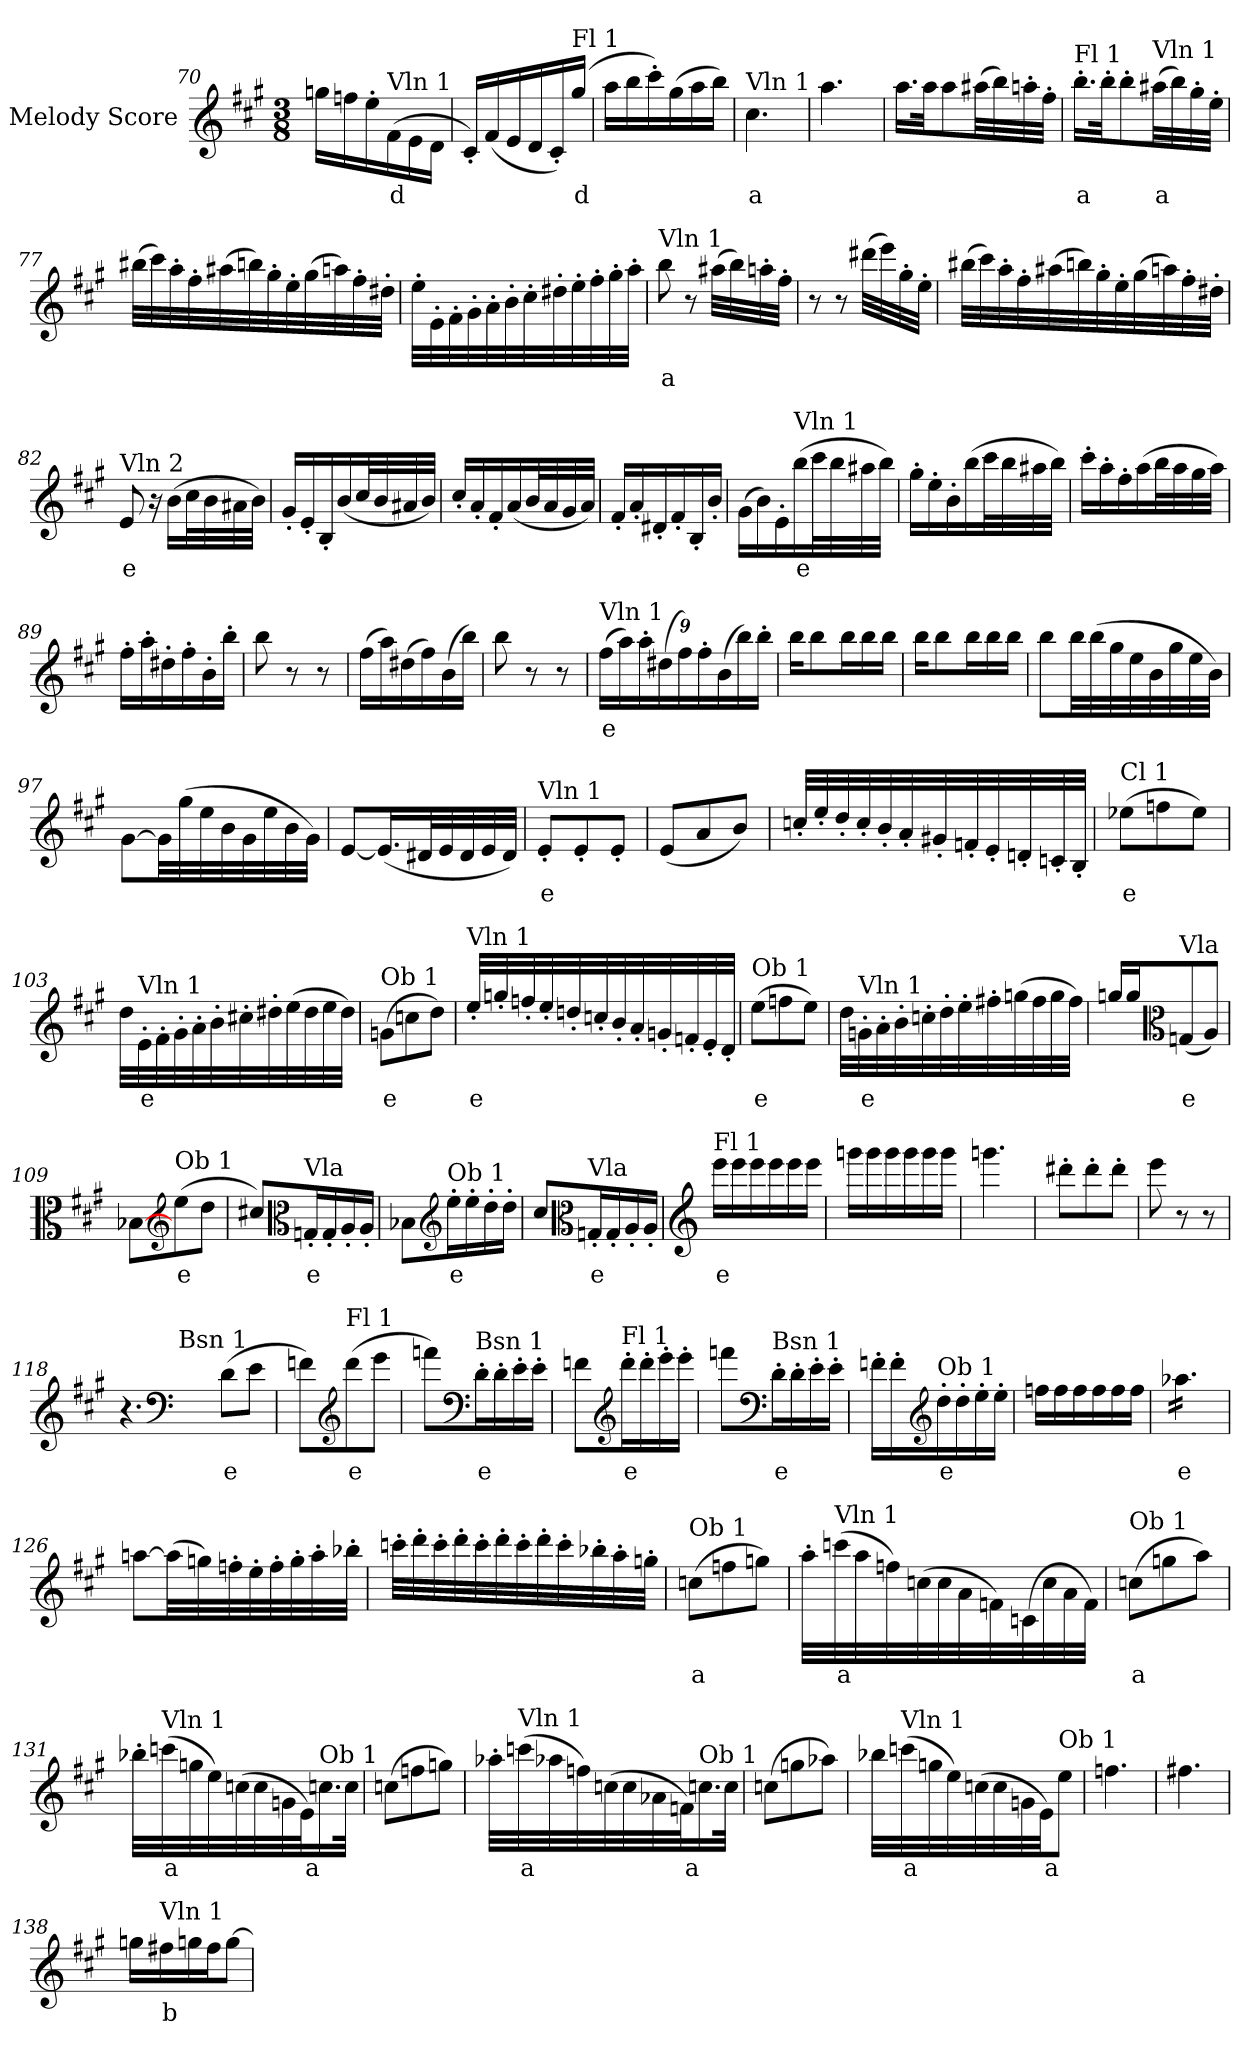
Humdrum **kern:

**kern	**text
*part1	*part1
*staff1	*staff1
*I"Melody Score	*
*k[f#c#g#]	*
*M3/8	*
=70	=70
16gg\LL	.
16ff\	.
16ee'\	.
!LO:TX:a:t=Vln 1	!
!	!LO:LY:b:color=#FF0000
(16f#\	d
16e\	.
16d\JJ	.
=71	=71
16c#'/LL)	.
(16f#/	.
16e/	.
16d/	.
16c#'/)	.
!LO:TX:a:t=Fl 1	!
!	!LO:LY:b:color=#FF0000
(16gg#/JJ	d
=72	=72
16aa\LL	.
16bb\	.
16ccc#'\)	.
(16gg#\	.
16aa\	.
16bb\JJ)	.
=73	=73
!LO:TX:a:t=Vln 1	!
!	!LO:LY:b:color=#FF0000
4.cc#\	a
=74	=74
4.aa\	.
=75	=75
16.aa\LL	.
32aa\Jk	.
8aa\	.
(32aa#X\LL	.
32bb\)	.
32aan'\	.
32ff#'\JJJ	.
=76	=76
!LO:TX:a:t=Fl 1	!
!	!LO:LY:b:color=#FF0000
16.bb'\LL	a
32bb'\Jk	.
8bb'\	.
!LO:TX:a:t=Vln 1	!
!	!LO:LY:b:color=#FF0000
(32aa#X\LL	a
32bb\)	.
32gg#'\	.
32ee'\JJJ	.
=77	=77
(32bb#X\LLL	.
32ccc#\)	.
32aa'\	.
32ff#'\	.
(32aa#X\	.
32bbn\)	.
32gg#'\	.
32ee'\	.
(32gg#\	.
32aan\)	.
32ff#'\	.
32dd#X'\JJJ	.
=78	=78
32ee'\LLL	.
32e'\	.
32f#'\	.
32g#'\	.
32a'\	.
32b'\	.
32cc#'\	.
32dd#X'\	.
32ee'\	.
32ff#'\	.
32gg#'\	.
32aa'\JJJ	.
=79	=79
!LO:TX:a:t=Vln 1	!
!	!LO:LY:b:color=#FF0000
8bb\	a
8r	.
(32aa#X\LLL	.
32bb\)	.
32aan'\	.
32ff#'\JJJ	.
=80	=80
8r	.
8r	.
(32ddd#X\LLL	.
32eee\)	.
32gg#'\	.
32ee'\JJJ	.
=81	=81
(32bb#X\LLL	.
32ccc#\)	.
32aa'\	.
32ff#'\	.
(32aa#X\	.
32bbn\)	.
32gg#'\	.
32ee'\	.
(32gg#\	.
32aan\)	.
32ff#'\	.
32dd#X'\JJJ	.
=82	=82
!LO:TX:a:t=Vln 2	!
!	!LO:LY:b:color=#FF0000
8e/	e
16r	.
(16b\LL	.
32cc#\L	.
32b\	.
32a#X\	.
32b\JJJ)	.
=83	=83
16g#'/LL	.
16e'/	.
16B'/	.
(16b/	.
32cc#/L	.
32b/	.
32a#X/	.
32b/JJJ)	.
=84	=84
16cc#'/LL	.
16a'/	.
16f#'/	.
(16a/	.
32b/L	.
32a/	.
32g#/	.
32a/JJJ)	.
=85	=85
16f#'/LL	.
16a'/	.
16d#X'/	.
16f#'/	.
16B'/	.
16b'/JJ	.
=86	=86
(16g#\LL	.
16b\)	.
16e'\	.
!LO:TX:a:t=Vln 1	!
!	!LO:LY:b:color=#FF0000
(16bb\	e
32ccc#\L	.
32bb\	.
32aa#X\	.
32bb\JJJ)	.
=87	=87
16gg#'\LL	.
16ee'\	.
16b'\	.
(16bb\	.
32ccc#\L	.
32bb\	.
32aa#X\	.
32bb\JJJ)	.
=88	=88
16ccc#'\LL	.
16aa'\	.
16ff#'\	.
(16aa\	.
32bb\L	.
32aa\	.
32gg#\	.
32aa\JJJ)	.
=89	=89
16ff#'\LL	.
16aa'\	.
16dd#X'\	.
16ff#'\	.
16b'\	.
16bb'\JJ	.
=90	=90
8bb\	.
8r	.
8r	.
=91	=91
(16ff#\LL	.
16aa\)	.
(16dd#X\	.
16ff#\)	.
(16b\	.
16bb\JJ)	.
=92	=92
8bb\	.
8r	.
8r	.
=93	=93
*Xbrackettup	*
!LO:TX:a:t=Vln 1	!
!	!LO:LY:b:color=#FF0000
(24ff#\LL	e
24aa\)	.
24aa'\	.
(24dd#X\	.
24ff#\)	.
24ff#'\	.
(24b\	.
24bb\)	.
24bb'\JJ	.
=94	=94
16bb\KL	.
8bb\	.
16bb\L	.
16bb\	.
16bb\JJ	.
=95	=95
16bb\KL	.
8bb\	.
16bb\L	.
16bb\	.
16bb\JJ	.
=96	=96
8bb\L	.
32bb\LL	.
(32bb\	.
32gg#\	.
32ee\	.
32b\	.
32gg#\	.
32ee\	.
32b\JJJ)	.
=97	=97
[8g#\L	.
32g#\LL]	.
(32gg#\	.
32ee\	.
32b\	.
32g#\	.
32ee\	.
32b\	.
32g#\JJJ)	.
=98	=98
[8e/L	.
(16.e/L]	.
32d#X/L	.
32e/	.
32d#/	.
32e/	.
32d#/JJJ)	.
=99	=99
!LO:TX:a:t=Vln 1	!
!	!LO:LY:b:color=#FF0000
8e'/L	e
8e'/	.
8e'/J	.
=100	=100
(8e/L	.
8a/	.
8b/J)	.
=101	=101
32ccn'/LLL	.
32ee'/	.
32dd'/	.
32cc'/	.
32b'/	.
32a'/	.
32g#X'/	.
32fn'/	.
32e'/	.
32dn'/	.
32cn'/	.
32B'/JJJ	.
=102	=102
!LO:TX:a:t=Cl 1	!
!	!LO:LY:b:color=#FF0000
(8ee-X\L	e
8ff\	.
8ee-\J)	.
=103	=103
32dd\LLL	.
!LO:TX:a:t=Vln 1	!
!	!LO:LY:b:color=#FF0000
32e'\	e
32f#'\	.
32g#'\	.
32a'\	.
32b'\	.
32cc#X'\	.
32dd#X'\	.
(32ee\	.
32dd#\	.
32ee\	.
32dd#\JJJ)	.
=104	=104
!LO:TX:a:t=Ob 1	!
!	!LO:LY:b:color=#FF0000
(8gn\L	e
8ccn\	.
8dd\J)	.
=105	=105
!LO:TX:a:t=Vln 1	!
!	!LO:LY:b:color=#FF0000
32ee'/LLL	e
32ggn'/	.
32ffn'/	.
32ee'/	.
32ddn'/	.
32ccn'/	.
32b'/	.
32a'/	.
32gn'/	.
32fn'/	.
32e'/	.
32d'/JJJ	.
=106	=106
!LO:TX:a:t=Ob 1	!
!	!LO:LY:b:color=#FF0000
(8ee\L	e
8ffn\	.
8ee\J)	.
=107	=107
32dd\LLL	.
!LO:TX:a:t=Vln 1	!
!	!LO:LY:b:color=#FF0000
32gn'\	e
32a'\	.
32b'\	.
32ccn'\	.
32dd'\	.
32ee'\	.
32ff#X'\	.
(32ggn\	.
32ff#\	.
32gg\	.
32ff#\JJJ)	.
=108	=108
16ggn/LL	.
16gg/J	.
*clefC3	*
!LO:TX:a:t=Vla	!
!	!LO:LY:b:color=#FF0000
(8Gn/	e
8A/J)	.
=109	=109
[8B-X\L	.
*clefG2	*
!LO:TX:a:t=Ob 1	!
!	!LO:LY:b:color=#FF0000
(8ee\	e
8dd\J	.
=110	=110
8cc#X/L)	.
*clefC3	*
!LO:TX:a:t=Vla	!
!	!LO:LY:b:color=#FF0000
16Gn'/L	e
16G'/	.
16A'/	.
16A'/JJ	.
=111	=111
8B-X\L	.
*clefG2	*
!LO:TX:a:t=Ob 1	!
!	!LO:LY:b:color=#FF0000
16ee'\L	e
16ee'\	.
16dd'\	.
16dd'\JJ	.
=112	=112
8cc#/L	.
*clefC3	*
!LO:TX:a:t=Vla	!
!	!LO:LY:b:color=#FF0000
16Gn'/L	e
16G'/	.
16A'/	.
16A'/JJ	.
=113	=113
*clefG2	*
!LO:TX:a:t=Fl 1	!
!	!LO:LY:b:color=#FF0000
16eee\LL	e
16eee\	.
16eee\	.
16eee\	.
16eee\	.
16eee\JJ	.
=114	=114
16gggn\LL	.
16ggg\	.
16ggg\	.
16ggg\	.
16ggg\	.
16ggg\JJ	.
=115	=115
4.gggn\	.
=116	=116
8ddd#X'\L	.
8ddd#'\	.
8ddd#'\J	.
=117	=117
8eee\	.
8r	.
8r	.
=118	=118
*^	*
4.r	8ryy	.
*clefF4	*	*
!	!LO:TX:a:t=Bsn 1	!
.	2ryy	.
!	!	!LO:LY:b:color=#FF0000
(8d\L	.	e
8e\J	.	.
*v	*v	*
=119	=119
8fn\L)	.
*clefG2	*
!LO:TX:a:t=Fl 1	!
!	!LO:LY:b:color=#FF0000
(8ddd\	e
8eee\J	.
=120	=120
8fffn\L)	.
*clefF4	*
!LO:TX:a:t=Bsn 1	!
!	!LO:LY:b:color=#FF0000
16d'\L	e
16d'\	.
16e'\	.
16e'\JJ	.
=121	=121
8fn\L	.
*clefG2	*
!LO:TX:a:t=Fl 1	!
!	!LO:LY:b:color=#FF0000
16ddd'\L	e
16ddd'\	.
16eee'\	.
16eee'\JJ	.
=122	=122
8fffn\L	.
*clefF4	*
!LO:TX:a:t=Bsn 1	!
!	!LO:LY:b:color=#FF0000
16d'\L	e
16d'\	.
16e'\	.
16e'\JJ	.
=123	=123
16fn'\LL	.
16f'\	.
*clefG2	*
!LO:TX:a:t=Ob 1	!
!	!LO:LY:b:color=#FF0000
16dd'\	e
16dd'\	.
16ee'\	.
16ee'\JJ	.
=124	=124
16ffn\LL	.
16ff\	.
16ff\	.
16ff\	.
16ff\	.
16ff\JJ	.
=125	=125
!LO:TX:a:t=Vln 1	!
!	!LO:LY:b:color=#FF0000
*tremolo	*
16aa-X\LL	e
16aa-X\	.
16aa-X\	.
16aa-X\	.
16aa-X\	.
16aa-X\JJ	.
*Xtremolo	*
=126	=126
[8aan\L	.
(32aa\LL]	.
32ggn\)	.
32ffn'\	.
32ee'\	.
32ff'\	.
32gg'\	.
32aa'\	.
32bb-X'\JJJ	.
=127	=127
32cccn'\LLL	.
32ddd'\	.
32ccc'\	.
32ddd'\	.
32ccc'\	.
32ddd'\	.
32ccc'\	.
32ddd'\	.
32ccc'\	.
32bb-X'\	.
32aa'\	.
32ggn'\JJJ	.
=128	=128
!LO:TX:a:t=Ob 1	!
!	!LO:LY:b:color=#FF0000
(8ccn\L	a
8ffn\	.
8ggn\J)	.
=129	=129
32aa'\LLL	.
!LO:TX:a:t=Vln 1	!
!	!LO:LY:b:color=#FF0000
(32cccn\	a
32aa\	.
32ffn\)	.
(32ccn\	.
32cc\	.
32a\	.
32fn\)	.
(32cn\	.
32cc\	.
32a\	.
32f\JJJ)	.
=130	=130
!LO:TX:a:t=Ob 1	!
!	!LO:LY:b:color=#FF0000
(8ccn\L	a
8ggn\	.
8aa\J)	.
=131	=131
32bb-X'\LLL	.
!LO:TX:a:t=Vln 1	!
!	!LO:LY:b:color=#FF0000
(32cccn\	a
32ggn\	.
32ee\)	.
(32ccn\	.
32cc\	.
32gn\	.
32e\J)	.
!LO:TX:a:t=Ob 1	!
!	!LO:LY:b:color=#FF0000
16.ccn\	a
32cc\JJk	.
=132	=132
(8ccn\L	.
8ffn\	.
8ggn\J)	.
=133	=133
32aa-X'\LLL	.
!LO:TX:a:t=Vln 1	!
!	!LO:LY:b:color=#FF0000
(32cccn\	a
32aa-X\	.
32ffn\)	.
(32ccn\	.
32cc\	.
32a-X\	.
32fn\J)	.
!LO:TX:a:t=Ob 1	!
!	!LO:LY:b:color=#FF0000
16.ccn\	a
32cc\JJk	.
=134	=134
(8ccn\L	.
8ggn\	.
8aa-X\J)	.
=135	=135
32bb-X\LLL	.
!LO:TX:a:t=Vln 1	!
!	!LO:LY:b:color=#FF0000
(32cccn\	a
32ggn\	.
32ee\)	.
(32ccn\	.
32cc\	.
32gn\	.
32e\JJ)	.
!LO:TX:a:t=Ob 1	!
!	!LO:LY:b:color=#FF0000
8ee\J	a
=136	=136
4.ffn\	.
=137	=137
4.ff#X\	.
=138	=138
16ggn\LL	.
!LO:TX:a:t=Vln 1	!
!	!LO:LY:b:color=#FF0000
16ff#X\	b
16ggn\	.
16ff#\J	.
[8gg\J	.
=	=
*-	*-
